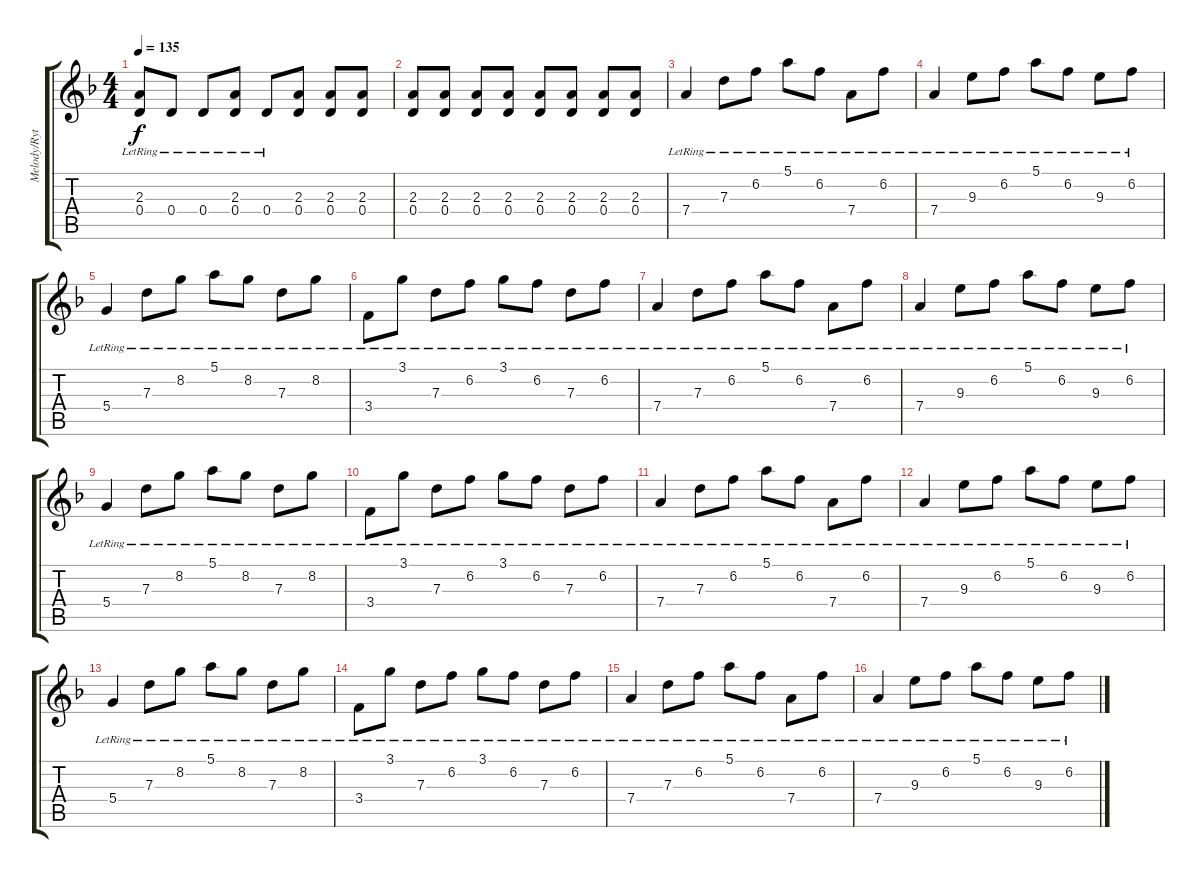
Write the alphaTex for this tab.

\track ("Melody/Rythem #2" "Melody/Ryt") {instrument distortionguitar bank 125}
\staff {score tabs}
\tuning (E4 B3 G3 D3 A2 E2) {hide}
\ts (4 4)
\tempo 135
\clef g2
\ks f
(2.3{lr} 0.4{lr}).8{dy f} 0.4{lr}.8 0.4{lr}.8 (2.3{lr} 0.4{lr}).8 0.4{lr}.8 (2.3 0.4).8 (2.3 0.4).8 (2.3 0.4).8 |
(2.3 0.4).8 (2.3 0.4).8 (2.3 0.4).8 (2.3 0.4).8 (2.3 0.4).8 (2.3 0.4).8 (2.3 0.4).8 (2.3 0.4).8 |
7.4{lr}.4 7.3{lr}.8 6.2{lr}.8 5.1{lr}.8 6.2{lr}.8 7.4{lr}.8 6.2{lr}.8 |
7.4{lr}.4 9.3{lr}.8 6.2{lr}.8 5.1{lr}.8 6.2{lr}.8 9.3{lr}.8 6.2{lr}.8 |
5.4{lr}.4 7.3{lr}.8 8.2{lr}.8 5.1{lr}.8 8.2{lr}.8 7.3{lr}.8 8.2{lr}.8 |
3.4{lr}.8 3.1{lr}.8 7.3{lr}.8 6.2{lr}.8 3.1{lr}.8 6.2{lr}.8 7.3{lr}.8 6.2{lr}.8 |
7.4{lr}.4 7.3{lr}.8 6.2{lr}.8 5.1{lr}.8 6.2{lr}.8 7.4{lr}.8 6.2{lr}.8 |
7.4{lr}.4 9.3{lr}.8 6.2{lr}.8 5.1{lr}.8 6.2{lr}.8 9.3{lr}.8 6.2{lr}.8 |
5.4{lr}.4 7.3{lr}.8 8.2{lr}.8 5.1{lr}.8 8.2{lr}.8 7.3{lr}.8 8.2{lr}.8 |
3.4{lr}.8 3.1{lr}.8 7.3{lr}.8 6.2{lr}.8 3.1{lr}.8 6.2{lr}.8 7.3{lr}.8 6.2{lr}.8 |
7.4{lr}.4 7.3{lr}.8 6.2{lr}.8 5.1{lr}.8 6.2{lr}.8 7.4{lr}.8 6.2{lr}.8 |
7.4{lr}.4 9.3{lr}.8 6.2{lr}.8 5.1{lr}.8 6.2{lr}.8 9.3{lr}.8 6.2{lr}.8 |
5.4{lr}.4 7.3{lr}.8 8.2{lr}.8 5.1{lr}.8 8.2{lr}.8 7.3{lr}.8 8.2{lr}.8 |
3.4{lr}.8 3.1{lr}.8 7.3{lr}.8 6.2{lr}.8 3.1{lr}.8 6.2{lr}.8 7.3{lr}.8 6.2{lr}.8 |
7.4{lr}.4 7.3{lr}.8 6.2{lr}.8 5.1{lr}.8 6.2{lr}.8 7.4{lr}.8 6.2{lr}.8 |
7.4{lr}.4 9.3{lr}.8 6.2{lr}.8 5.1{lr}.8 6.2{lr}.8 9.3{lr}.8 6.2{lr}.8
